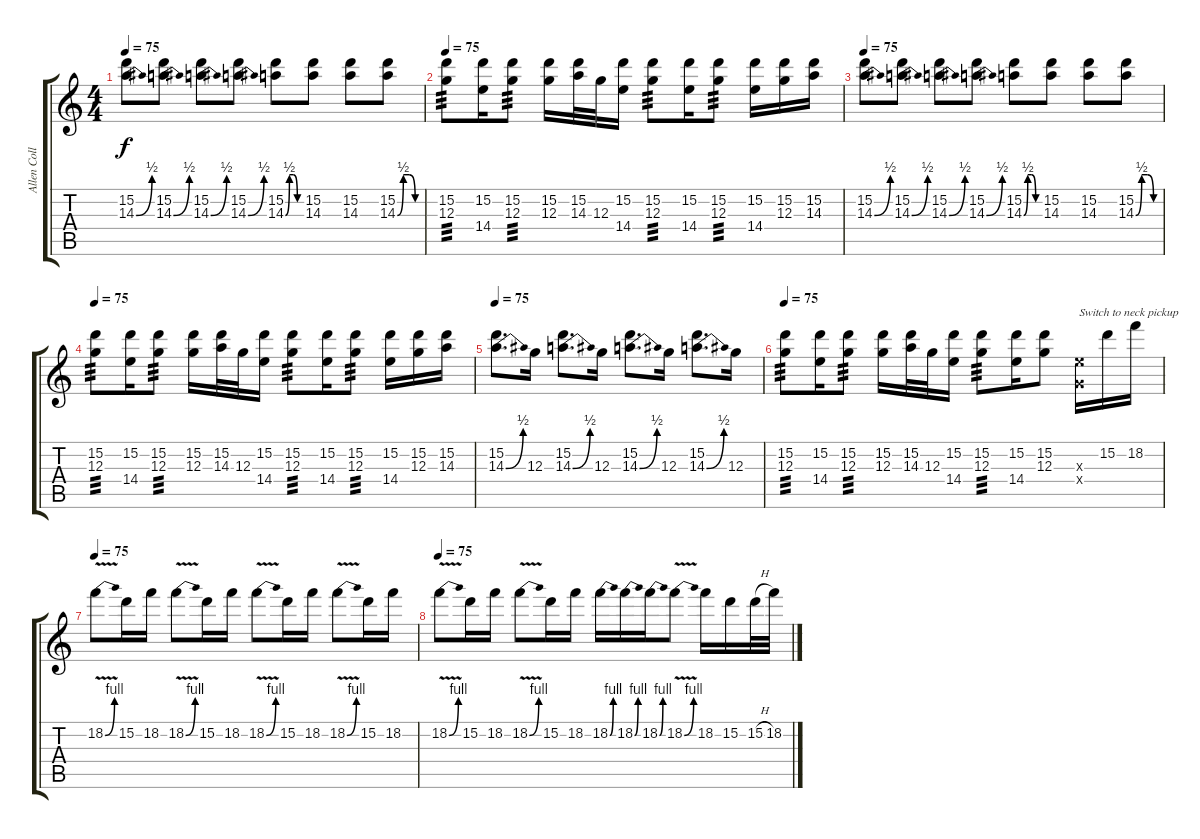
\track ("Allen Collins (rhythm/solo guitar)" "Allen Coll") {instrument electricguitarjazz}
\staff {score tabs}
\tuning (E4 B3 G3 D3 A2 E2) {hide}
\ts (4 4)
\tempo 75
\clef g2
\ks c
(15.2 14.3{be (bend 0 0 60 2)}).8{dy f} (15.2 14.3{be (bend 0 0 60 2)}).8 (15.2 14.3{be (bend 0 0 60 2)}).8 (15.2 14.3{be (bend 0 0 60 2)}).8 (15.2 14.3{be (custom 0 0 15 2 30 2 45 0 60 0)}).8 (15.2 14.3).8 (15.2 14.3).8 (15.2 14.3{be (custom 0 0 15 2 30 2 45 0 60 0)}).8 |
\tempo 75
(15.2 12.3).8{tp 3} (15.2 14.4).16 (15.2 12.3).8{tp 3} (15.2 12.3).16 (15.2 14.3).32 12.3.32 (15.2 14.4).16 (15.2 12.3).8{tp 3} (15.2 14.4).16 (15.2 12.3).8{tp 3} (15.2 14.4).16 (15.2 12.3).16 (15.2 14.3).16 |
\tempo 75
(15.2 14.3{be (bend 0 0 60 2)}).8 (15.2 14.3{be (bend 0 0 60 2)}).8 (15.2 14.3{be (bend 0 0 60 2)}).8 (15.2 14.3{be (bend 0 0 60 2)}).8 (15.2 14.3{be (custom 0 0 15 2 30 2 45 0 60 0)}).8 (15.2 14.3).8 (15.2 14.3).8 (15.2 14.3{be (custom 0 0 15 2 30 2 45 0 60 0)}).8 |
\tempo 75
(15.2 12.3).8{tp 3} (15.2 14.4).16 (15.2 12.3).8{tp 3} (15.2 12.3).16 (15.2 14.3).32 12.3.32 (15.2 14.4).16 (15.2 12.3).8{tp 3} (15.2 14.4).16 (15.2 12.3).8{tp 3} (15.2 14.4).16 (15.2 12.3).16 (15.2 14.3).16 |
\tempo 75
(15.2 14.3{be (bend 0 0 60 2)}).8{d} 12.3.16 (15.2 14.3{be (bend 0 0 60 2)}).8{d} 12.3.16 (15.2 14.3{be (bend 0 0 60 2)}).8{d} 12.3.16 (15.2 14.3{be (bend 0 0 60 2)}).8{d} 12.3.16 |
\tempo 75
(15.2 12.3).8{tp 3} (15.2 14.4).16 (15.2 12.3).8{tp 3} (15.2 12.3).16 (15.2 14.3).32 12.3.32 (15.2 14.4).16 (15.2 12.3).8{tp 3} (15.2 14.4).16 (15.2 12.3).8 (0.3{x} 14.4{x}).16{txt "Switch to neck pickup" instrument overdrivenguitar} 15.2.16 18.2.16 |
\tempo 75
18.2{be (bend 0 0 60 4) v}.8 15.2.16 18.2.16 18.2{be (bend 0 0 60 4) v}.8 15.2.16 18.2.16 18.2{be (bend 0 0 60 4) v}.8 15.2.16 18.2.16 18.2{be (bend 0 0 60 4) v}.8 15.2.16 18.2.16 |
\tempo 75
18.2{be (bend 0 0 60 4) v}.8 15.2.16 18.2.16 18.2{be (bend 0 0 60 4) v}.8 15.2.16 18.2.16 18.2{be (bend 0 0 60 4)}.16 18.2{be (bend 0 0 60 4)}.16 18.2{be (bend 0 0 60 4)}.16 18.2{be (bend 0 0 60 4) v}.8 18.2.16 15.2.16 15.2{h}.32 18.2.32
